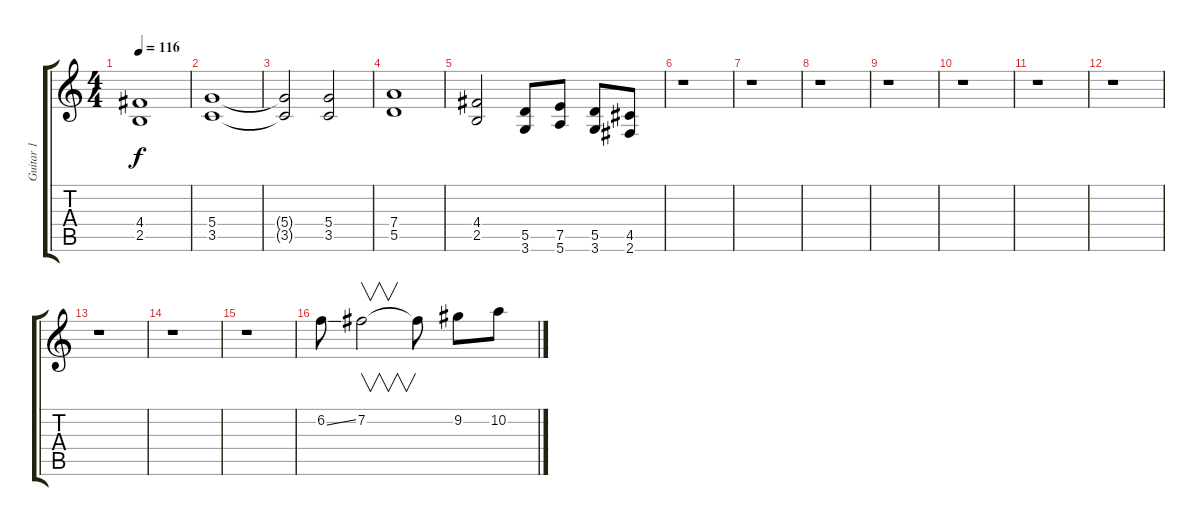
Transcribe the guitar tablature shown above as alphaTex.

\track ("Guitar 1" "Guitar 1") {instrument acousticguitarsteel}
\staff {score tabs}
\tuning (E4 B3 G3 D3 A2 E2) {hide}
\ts (4 4)
\tempo 116
\clef g2
\ks c
(4.4 2.5).1{dy f} |
(5.4 3.5).1 |
(5.4{t} 3.5{t}).2 (5.4 3.5).2 |
(7.4 5.5).1 |
(4.4 2.5).2 (5.5 3.6).8 (7.5 5.6).8 (5.5 3.6).8 (4.5 2.6).8 |
r.1 |
r.1 |
r.1 |
r.1 |
r.1 |
r.1 |
r.1 |
r.1 |
r.1 |
r.1 |
6.2{ss}.8{volume 11 instrument overdrivenguitar} 7.2.2{v} 7.2{t}.8 9.2.8 10.2.8
